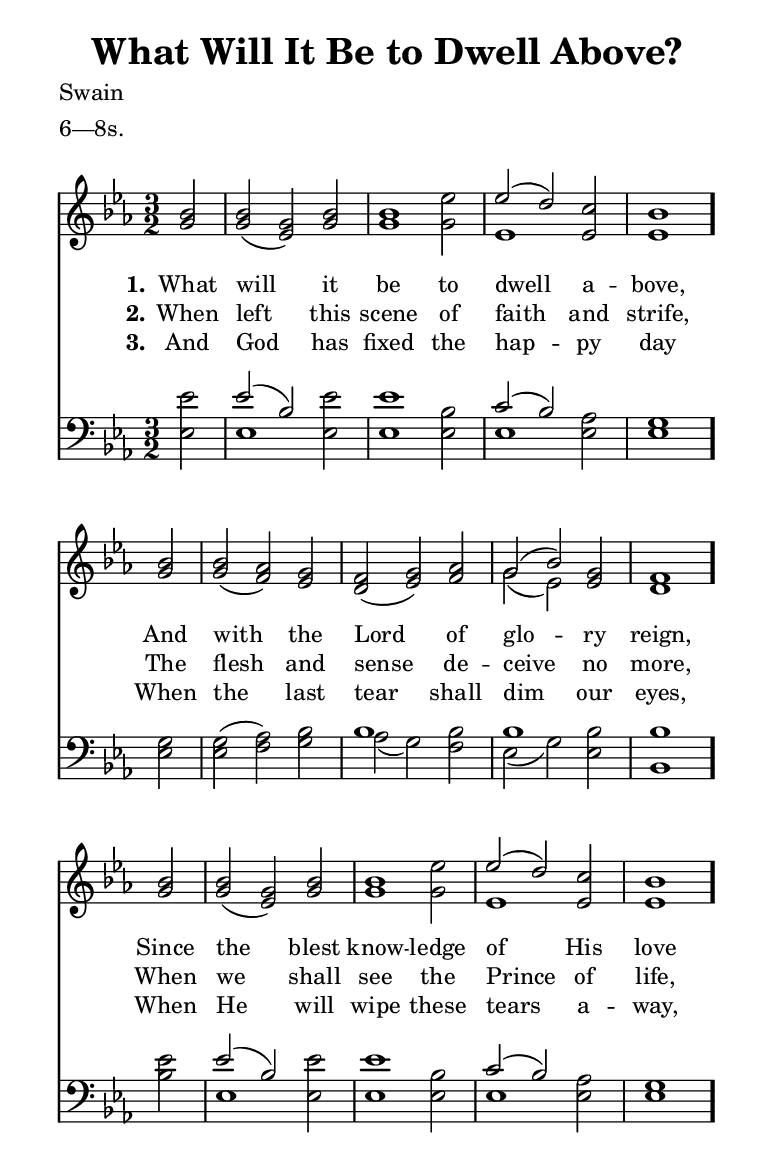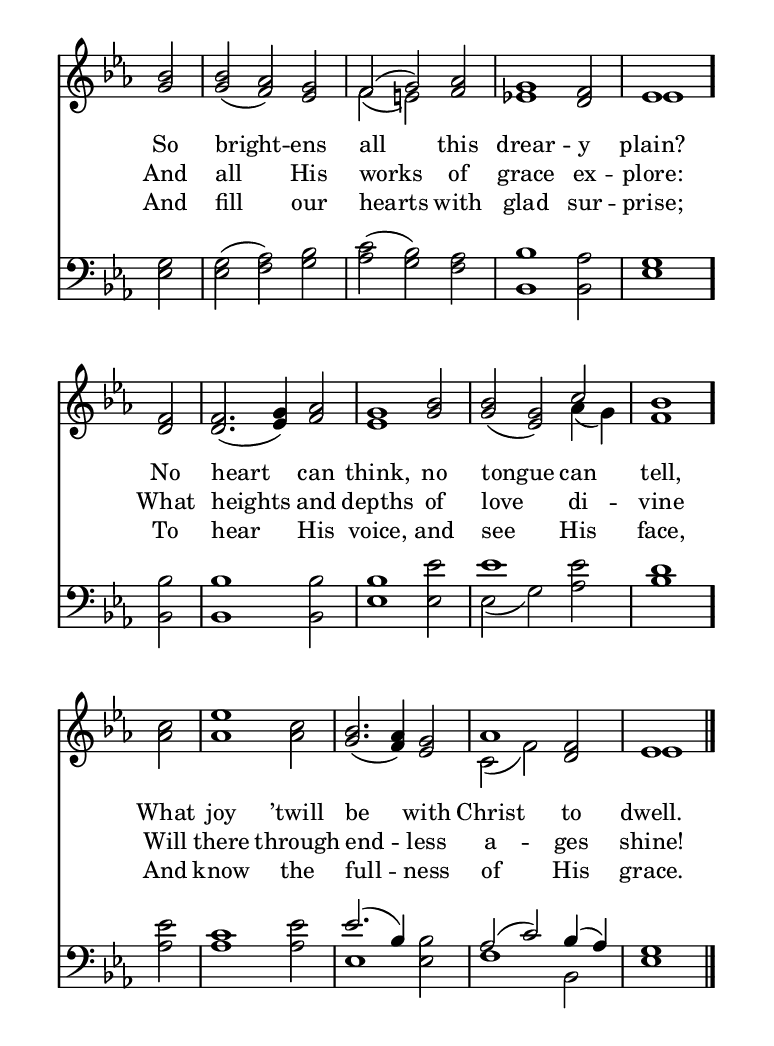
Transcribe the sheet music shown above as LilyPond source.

\include "common/global.ily"
\paper {
  \include "common/paper.ily"
}

\header{
  hymnnumber = "292"
  title = "What Will It Be to Dwell Above?"
  tunename = "Stella"
  meter = "6—8s."
  poet = "Swain"
  composer = ""
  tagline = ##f
}

global = {
  \include "common/overrides.ily"
  \override Staff.TimeSignature.style = #'numbered
  \time 3/2
  \override Score.MetronomeMark.transparent = ##t % hide all fermata changes too
  \tempo 2=100
  \key ees \major
  \partial 2
  \autoBeamOff
}

notesSoprano = {
\global
\relative c'' {

  bes2 | bes( g) bes | bes1 ees2 | ees( d) c | bes1
  bes2 | bes( aes) g | f( g) aes | g( bes) g | f1
  bes2 | bes( g) bes | bes1 ees2 | ees( d) c | bes1
  bes2 | bes( aes) g | f( g) aes | g1 f2 | ees1
  f2 | f2.( g4) aes2 | g1 bes2 | bes2( g) c | bes1
  c2 | ees1 c2 | bes2.( aes4) g2 | aes1 f2 | ees1

  \bar "|."

}
}

notesAlto = {
\global
\relative e' {

  g2 | g( ees) g | g1 g2 | ees1 ees2 | ees1
  g2 | g( f) ees | d( ees) f | g2( ees) ees | d1
  g2 | g( ees) g | g1 g2 | ees1 ees2 | ees1
  g2 | g( f) ees | f2( e) f | ees!1 d2 | ees1
  d2 | d2.( ees4) f2 | ees1 g2 | g2( ees) aes4( g) | f1
  aes2 | aes1 aes2 | g2.( f4) ees2 | c2( f) d | ees1

}
}

notesTenor = {
\global
\relative a' {

  ees2 | ees2( bes) ees | ees1 bes2 | c( bes) aes | g1
  g2 | g( aes) bes | bes1 bes2 | bes1 bes2 | bes1
  ees2 | ees2( bes) ees | ees1 bes2 | c( bes) aes | g1
  g2 | g( aes) bes | c( bes) aes | bes1 aes2 | g1
  bes2 | bes1 bes2 | bes1 ees2 | ees1 ees2 | d1
  ees2 | c1 ees2 | ees2.( bes4) bes2 | aes( c) bes4( aes) | g1

}
}

notesBass = {
\global
\relative f {

  ees2 | ees1 ees2 ees1 ees2 | ees1 ees2 | ees1
  ees2 | ees( f) g | aes( g) f | ees( g) ees | bes1
  bes'2 | ees,1 ees2 | ees1 ees2 | ees1 ees2 | ees1
  ees2 | ees( f) g | aes( g) f | bes,1 bes2 | ees1
  bes2 | bes1 bes2 | ees1 ees2 | ees( g) aes2 | bes1
  aes2 | aes1 aes2 | ees1 ees2 | f1 bes,2 | ees1

}
}

wordsA = \lyricmode {
\set stanza = "1."

What will it be to dwell a -- bove, \bar "."
And with the Lord of glo -- ry reign, \bar "."
Since the blest know -- ledge of His love \bar "."
So bright -- ens all this drear -- y plain? \bar "."
No heart can think, no tongue can tell, \bar "."
What joy ’twill be with Christ to dwell. \bar "."

}

wordsB = \lyricmode {
\set stanza = "2."

When left this scene of faith and strife,
The flesh and sense de -- ceive no more,
When we shall see the Prince of life,
And all His works of grace ex -- plore:
What heights and depths of love di -- vine
Will there through end -- less a -- ges shine!

}

wordsC = \lyricmode {
\set stanza = "3."

And God has fixed the hap -- py day
When the last tear shall dim our eyes,
When He will wipe these tears a -- way,
And fill our hearts with glad sur -- prise;
To hear His voice, and see His face,
And know the full -- ness of His grace.

}

\score {
  \context ChoirStaff <<
    \context Staff = upper <<
      \set Staff.autoBeaming = ##f
      \set ChoirStaff.systemStartDelimiter = #'SystemStartBar
      \set ChoirStaff.printPartCombineTexts = ##f
      \partcombine #'(2 . 11) \notesSoprano \notesAlto
      \context NullVoice = sopranos { \voiceOne << \notesSoprano >> }
      \context Lyrics = one   \lyricsto sopranos \wordsA
      \context Lyrics = two   \lyricsto sopranos \wordsB
      \context Lyrics = three \lyricsto sopranos \wordsC
    >>
    \context Staff = men <<
      \set Staff.autoBeaming = ##f
      \clef bass
      \set ChoirStaff.printPartCombineTexts = ##f
      \partcombine #'(2 . 11) \notesTenor \notesBass
    >>
  >>
  \layout {
    \include "common/layout.ily"
  }
  \midi{
    \include "common/midi.ily"
  }
}

\version "2.19.49"  % necessary for upgrading to future LilyPond versions.

% vi:set et ts=2 sw=2 ai nocindent syntax=lilypond:
